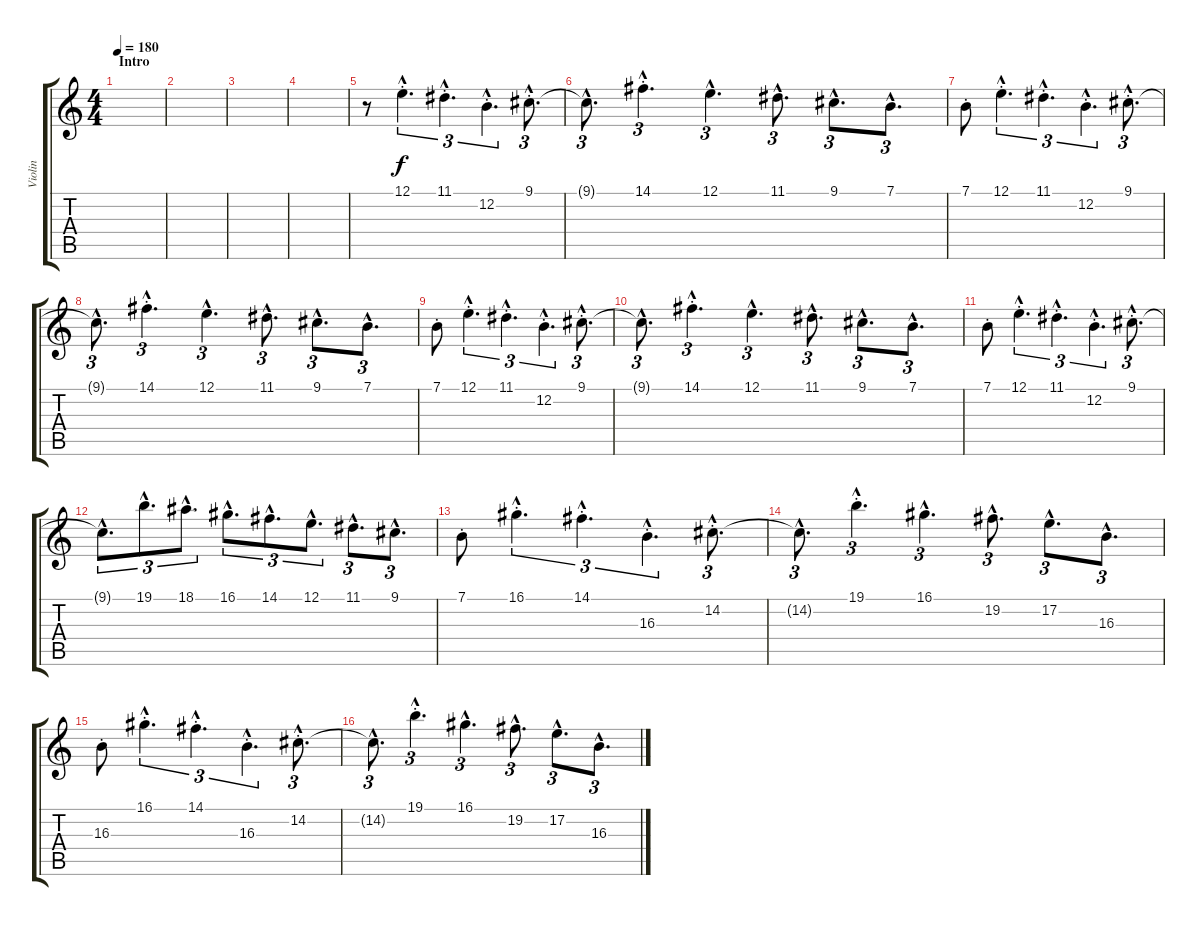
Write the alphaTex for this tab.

\track ("Violin" "Violin") {instrument violin}
\staff {score tabs}
\tuning (E4 B3 G3 D3 A2 E2) {hide}
\ts (4 4)
\section ("" "Intro")
\tempo 180
\clef g2
\ks c
|
|
|
|
r.8 12.1{hac st}.4{d tu (3 2)} 11.1{hac st}.4{d tu (3 2)} 12.2{hac st}.4{d tu (3 2)} 9.1{hac st}.8{d tu (3 2)} |
9.1{hac t}.8{d tu (3 2)} 14.1{hac st}.4{d tu (3 2)} 12.1{hac}.4{d tu (3 2)} 11.1{hac}.8{d tu (3 2)} 9.1{hac}.8{d tu (3 2)} 7.1{hac}.8{d tu (3 2)} |
7.1{st}.8 12.1{hac st}.4{d tu (3 2)} 11.1{hac st}.4{d tu (3 2)} 12.2{hac st}.4{d tu (3 2)} 9.1{hac st}.8{d tu (3 2)} |
9.1{hac t}.8{d tu (3 2)} 14.1{hac st}.4{d tu (3 2)} 12.1{hac}.4{d tu (3 2)} 11.1{hac}.8{d tu (3 2)} 9.1{hac}.8{d tu (3 2)} 7.1{hac}.8{d tu (3 2)} |
7.1{st}.8 12.1{hac st}.4{d tu (3 2)} 11.1{hac st}.4{d tu (3 2)} 12.2{hac st}.4{d tu (3 2)} 9.1{hac st}.8{d tu (3 2)} |
9.1{hac t}.8{d tu (3 2)} 14.1{hac st}.4{d tu (3 2)} 12.1{hac}.4{d tu (3 2)} 11.1{hac}.8{d tu (3 2)} 9.1{hac}.8{d tu (3 2)} 7.1{hac}.8{d tu (3 2)} |
7.1{st}.8 12.1{hac st}.4{d tu (3 2)} 11.1{hac st}.4{d tu (3 2)} 12.2{hac st}.4{d tu (3 2)} 9.1{hac st}.8{d tu (3 2)} |
9.1{hac t}.8{d tu (3 2)} 19.1{hac}.8{d tu (3 2)} 18.1{hac}.8{d tu (3 2)} 16.1{hac}.8{d tu (3 2)} 14.1{hac}.8{d tu (3 2)} 12.1{hac}.8{d tu (3 2)} 11.1{hac}.8{d tu (3 2)} 9.1{hac}.8{d tu (3 2)} |
7.1{st}.8 16.1{hac st}.4{d tu (3 2)} 14.1{hac st}.4{d tu (3 2)} 16.3{hac st}.4{d tu (3 2)} 14.2{hac st}.8{d tu (3 2)} |
14.2{hac t}.8{d tu (3 2)} 19.1{hac st}.4{d tu (3 2)} 16.1{hac}.4{d tu (3 2)} 19.2{hac}.8{d tu (3 2)} 17.2{hac}.8{d tu (3 2)} 16.3{hac}.8{d tu (3 2)} |
16.3{st}.8 16.1{hac st}.4{d tu (3 2)} 14.1{hac st}.4{d tu (3 2)} 16.3{hac st}.4{d tu (3 2)} 14.2{hac st}.8{d tu (3 2)} |
14.2{hac t}.8{d tu (3 2)} 19.1{hac st}.4{d tu (3 2)} 16.1{hac}.4{d tu (3 2)} 19.2{hac}.8{d tu (3 2)} 17.2{hac}.8{d tu (3 2)} 16.3{hac}.8{d tu (3 2)}
